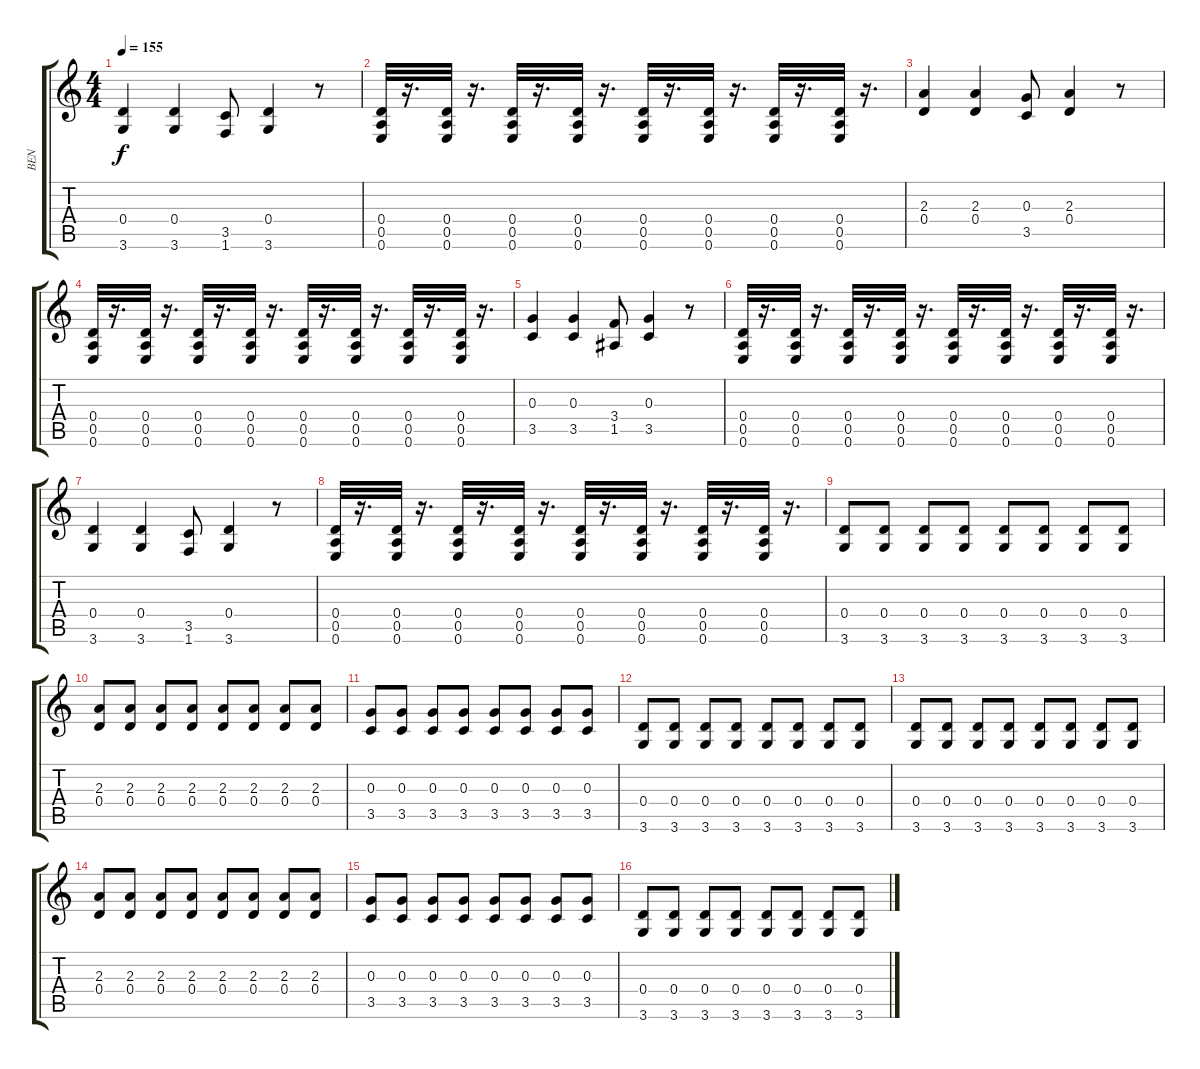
\track ("BEN" "BEN") {instrument electricbassfinger}
\staff {score tabs}
\tuning (E4 B3 G3 D3 A2 E2) {hide}
\ts (4 4)
\tempo 155
\clef g2
\ks c
(0.4 3.6).4{dy f} (0.4 3.6).4 (3.5 1.6).8 (0.4 3.6).4 r.8 |
(0.4 0.5 0.6).32 r.16{d} (0.4 0.5 0.6).32 r.16{d} (0.4 0.5 0.6).32 r.16{d} (0.4 0.5 0.6).32 r.16{d} (0.4 0.5 0.6).32 r.16{d} (0.4 0.5 0.6).32 r.16{d} (0.4 0.5 0.6).32 r.16{d} (0.4 0.5 0.6).32 r.16{d} |
(2.3 0.4).4 (2.3 0.4).4 (0.3 3.5).8 (2.3 0.4).4 r.8 |
(0.4 0.5 0.6).32 r.16{d} (0.4 0.5 0.6).32 r.16{d} (0.4 0.5 0.6).32 r.16{d} (0.4 0.5 0.6).32 r.16{d} (0.4 0.5 0.6).32 r.16{d} (0.4 0.5 0.6).32 r.16{d} (0.4 0.5 0.6).32 r.16{d} (0.4 0.5 0.6).32 r.16{d} |
(0.3 3.5).4 (0.3 3.5).4 (3.4 1.5).8 (0.3 3.5).4 r.8 |
(0.4 0.5 0.6).32 r.16{d} (0.4 0.5 0.6).32 r.16{d} (0.4 0.5 0.6).32 r.16{d} (0.4 0.5 0.6).32 r.16{d} (0.4 0.5 0.6).32 r.16{d} (0.4 0.5 0.6).32 r.16{d} (0.4 0.5 0.6).32 r.16{d} (0.4 0.5 0.6).32 r.16{d} |
(0.4 3.6).4 (0.4 3.6).4 (3.5 1.6).8 (0.4 3.6).4 r.8 |
(0.4 0.5 0.6).32 r.16{d} (0.4 0.5 0.6).32 r.16{d} (0.4 0.5 0.6).32 r.16{d} (0.4 0.5 0.6).32 r.16{d} (0.4 0.5 0.6).32 r.16{d} (0.4 0.5 0.6).32 r.16{d} (0.4 0.5 0.6).32 r.16{d} (0.4 0.5 0.6).32 r.16{d} |
(0.4 3.6).8 (0.4 3.6).8 (0.4 3.6).8 (0.4 3.6).8 (0.4 3.6).8 (0.4 3.6).8 (0.4 3.6).8 (0.4 3.6).8 |
(2.3 0.4).8 (2.3 0.4).8 (2.3 0.4).8 (2.3 0.4).8 (2.3 0.4).8 (2.3 0.4).8 (2.3 0.4).8 (2.3 0.4).8 |
(0.3 3.5).8 (0.3 3.5).8 (0.3 3.5).8 (0.3 3.5).8 (0.3 3.5).8 (0.3 3.5).8 (0.3 3.5).8 (0.3 3.5).8 |
(0.4 3.6).8 (0.4 3.6).8 (0.4 3.6).8 (0.4 3.6).8 (0.4 3.6).8 (0.4 3.6).8 (0.4 3.6).8 (0.4 3.6).8 |
(0.4 3.6).8 (0.4 3.6).8 (0.4 3.6).8 (0.4 3.6).8 (0.4 3.6).8 (0.4 3.6).8 (0.4 3.6).8 (0.4 3.6).8 |
(2.3 0.4).8 (2.3 0.4).8 (2.3 0.4).8 (2.3 0.4).8 (2.3 0.4).8 (2.3 0.4).8 (2.3 0.4).8 (2.3 0.4).8 |
(0.3 3.5).8 (0.3 3.5).8 (0.3 3.5).8 (0.3 3.5).8 (0.3 3.5).8 (0.3 3.5).8 (0.3 3.5).8 (0.3 3.5).8 |
(0.4 3.6).8 (0.4 3.6).8 (0.4 3.6).8 (0.4 3.6).8 (0.4 3.6).8 (0.4 3.6).8 (0.4 3.6).8 (0.4 3.6).8
